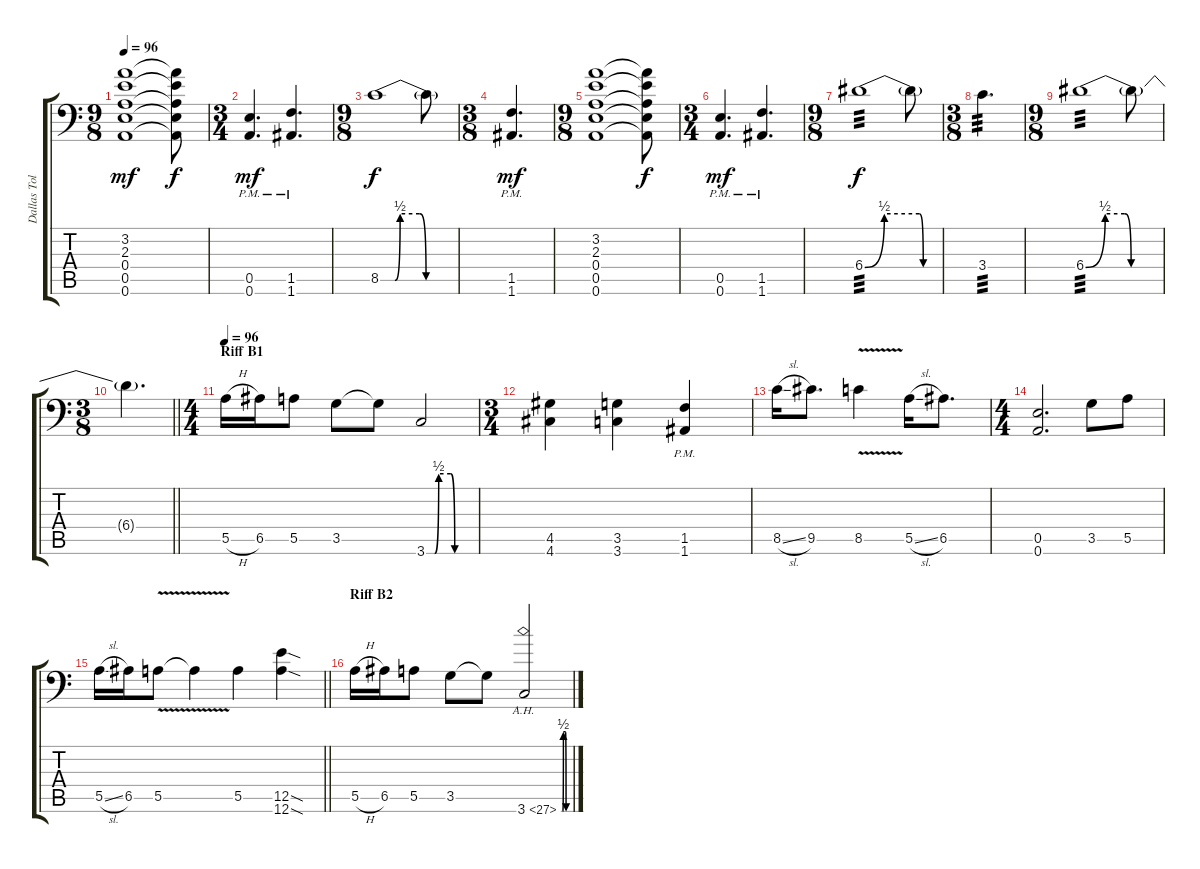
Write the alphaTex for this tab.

\track ("Dallas Toler-Wade" "Dallas Tol") {instrument distortionguitar}
\staff {score tabs}
\tuning (B3 Gb3 D3 A2 E2 A1) {hide}
\ts (9 8)
\tempo 96
\clef f4
\ks c
(3.2 2.3 0.4 0.5 0.6).1{dy mf} (3.2{t} 2.3{t} 0.4{t} 0.5{t} 0.6{t}).8{dy f} |
\ts (3 4)
(0.5{pm} 0.6{pm}).4{d dy mf} (1.5{pm} 1.6{pm}).4{d} |
\ts (9 8)
8.5{be (custom 0 0 11 0 15 2 30 2 35 0 45 0 60 0)}.1{dy f} 8.5{t}.8 |
\ts (3 8)
(1.5{pm} 1.6{pm}).4{d dy mf} |
\ts (9 8)
(3.2 2.3 0.4 0.5 0.6).1 (3.2{t} 2.3{t} 0.4{t} 0.5{t} 0.6{t}).8{dy f} |
\ts (3 4)
(0.5{pm} 0.6{pm}).4{d dy mf} (1.5{pm} 1.6{pm}).4{d} |
\ts (9 8)
6.4{be (custom 0 0 15 2 42 2 45 0 60 0)}.1{tp 3 dy f} 6.4{t}.8 |
\ts (3 8)
3.4.4{d tp 3} |
\ts (9 8)
6.4{be (custom 0 0 15 2 30 2 35 0 60 0)}.1{tp 3} 6.4{t}.8 |
\ts (3 8)
\barLineRight lightlight
6.4{t}.4{d} |
\ts (4 4)
\section ("" "Riff B1")
\tempo 96
5.5{h}.16 6.5.16 5.5.8 3.5.8 3.5{t}.8 3.6{be (custom 0 0 10 0 15 2 30 2 35 0 60 0)}.2 |
\ts (3 4)
(4.5 4.6).4 (3.5 3.6).4 (1.5{pm} 1.6{pm}).4 |
8.5{sl}.16 9.5.8{d} 8.5{v}.4 5.5{sl}.16 6.5.8{d} |
\ts (4 4)
(0.5 0.6).2{d} 3.5.8 5.5.8 |
\barLineRight lightlight
5.5{sl}.16 6.5.16 5.5{v}.8 5.5{t}.4 5.5.4 (12.5{sod} 12.6{sod}).4 |
\section ("" "Riff B2")
5.5{h}.16 6.5.16 5.5.8 3.5.8 3.5{t}.8 3.6{be (custom 0 0 10 0 15 2 30 2 35 0 60 0) ah 24}.2
